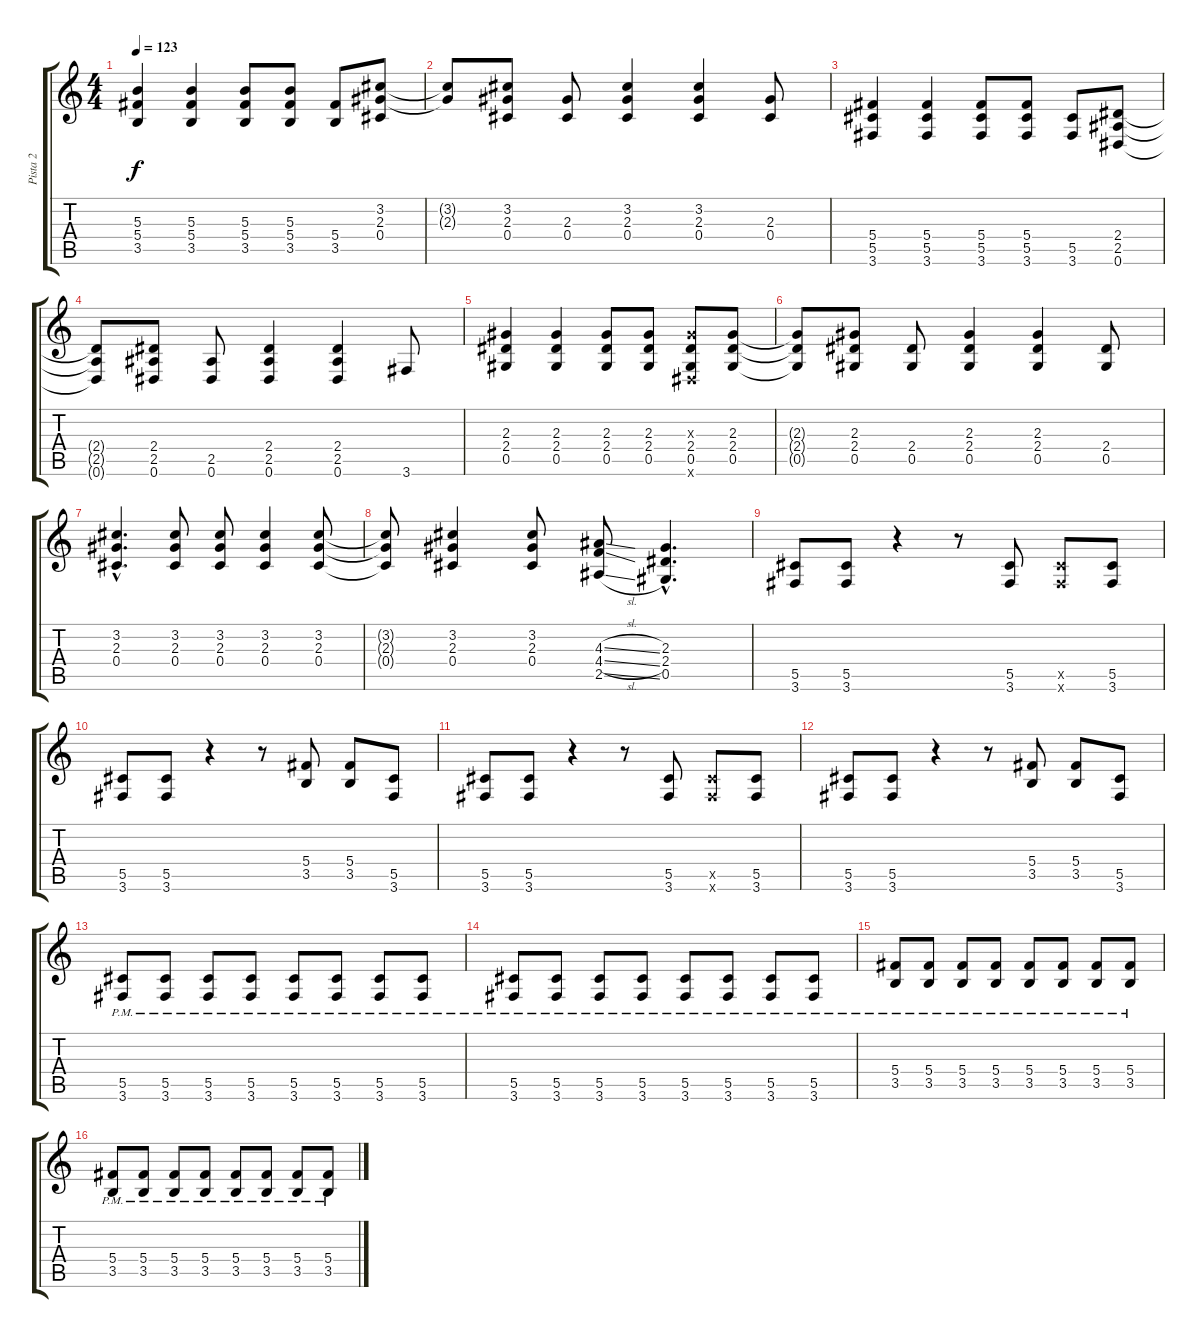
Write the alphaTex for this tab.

\track ("Pista 2" "Pista 2") {instrument distortionguitar}
\staff {score tabs}
\tuning (Eb4 Bb3 Gb3 Db3 Ab2 Eb2) {hide}
\ts (4 4)
\tempo 123
\clef g2
\ks c
(5.3{t} 5.4{t} 3.5{t}).4{dy f} (5.3 5.4 3.5).4 (5.3 5.4 3.5).8 (5.3 5.4 3.5).8 (5.4 3.5).8 (3.2 2.3 0.4).8 |
(3.2{t} 2.3{t}).8 (3.2 2.3 0.4).8 (2.3 0.4).8 (3.2 2.3 0.4).4 (3.2 2.3 0.4).4 (2.3 0.4).8 |
(5.4 5.5 3.6).4 (5.4 5.5 3.6).4 (5.4 5.5 3.6).8 (5.4 5.5 3.6).8 (5.5 3.6).8 (2.4 2.5 0.6).8 |
(2.4{t} 2.5{t} 0.6{t}).8 (2.4 2.5 0.6).8 (2.5 0.6).8 (2.4 2.5 0.6).4 (2.4 2.5 0.6).4 3.6.8 |
(2.3 2.4 0.5).4 (2.3 2.4 0.5).4 (2.3 2.4 0.5).8 (2.3 2.4 0.5).8 (2.3{x} 2.4 0.5 0.6{x}).8 (2.3 2.4 0.5).8 |
(2.3{t} 2.4{t} 0.5{t}).8 (2.3 2.4 0.5).8 (2.4 0.5).8 (2.3 2.4 0.5).4 (2.3 2.4 0.5).4 (2.4 0.5).8 |
(3.2{hac} 2.3{hac} 0.4{hac}).4{d} (3.2 2.3 0.4).8 (3.2 2.3 0.4).8 (3.2 2.3 0.4).4 (3.2 2.3 0.4).8 |
(3.2{t} 2.3{t} 0.4{t}).8 (3.2 2.3 0.4).4 (3.2 2.3 0.4).8 (4.3{sl} 4.4{sl} 2.5{sl}).8 (2.3{hac} 2.4{hac} 0.5{hac}).4{d} |
(5.5 3.6).8 (5.5 3.6).8 r.4 r.8 (5.5 3.6).8 (5.5{x} 3.6{x}).8 (5.5 3.6).8 |
(5.5 3.6).8 (5.5 3.6).8 r.4 r.8 (5.4 3.5).8 (5.4 3.5).8 (5.5 3.6).8 |
(5.5 3.6).8 (5.5 3.6).8 r.4 r.8 (5.5 3.6).8 (5.5{x} 3.6{x}).8 (5.5 3.6).8 |
(5.5 3.6).8 (5.5 3.6).8 r.4 r.8 (5.4 3.5).8 (5.4 3.5).8 (5.5 3.6).8 |
(5.5{pm} 3.6{pm}).8 (5.5{pm} 3.6{pm}).8 (5.5{pm} 3.6{pm}).8 (5.5{pm} 3.6{pm}).8 (5.5{pm} 3.6{pm}).8 (5.5{pm} 3.6{pm}).8 (5.5{pm} 3.6{pm}).8 (5.5{pm} 3.6{pm}).8 |
(5.5{pm} 3.6{pm}).8 (5.5{pm} 3.6{pm}).8 (5.5{pm} 3.6{pm}).8 (5.5{pm} 3.6{pm}).8 (5.5{pm} 3.6{pm}).8 (5.5{pm} 3.6{pm}).8 (5.5{pm} 3.6{pm}).8 (5.5{pm} 3.6{pm}).8 |
(5.4{pm} 3.5{pm}).8 (5.4{pm} 3.5{pm}).8 (5.4{pm} 3.5{pm}).8 (5.4{pm} 3.5{pm}).8 (5.4{pm} 3.5{pm}).8 (5.4{pm} 3.5{pm}).8 (5.4{pm} 3.5{pm}).8 (5.4{pm} 3.5{pm}).8 |
(5.4{pm} 3.5{pm}).8 (5.4{pm} 3.5{pm}).8 (5.4{pm} 3.5{pm}).8 (5.4{pm} 3.5{pm}).8 (5.4{pm} 3.5{pm}).8 (5.4{pm} 3.5{pm}).8 (5.4{pm} 3.5{pm}).8 (5.4{pm} 3.5{pm}).8
